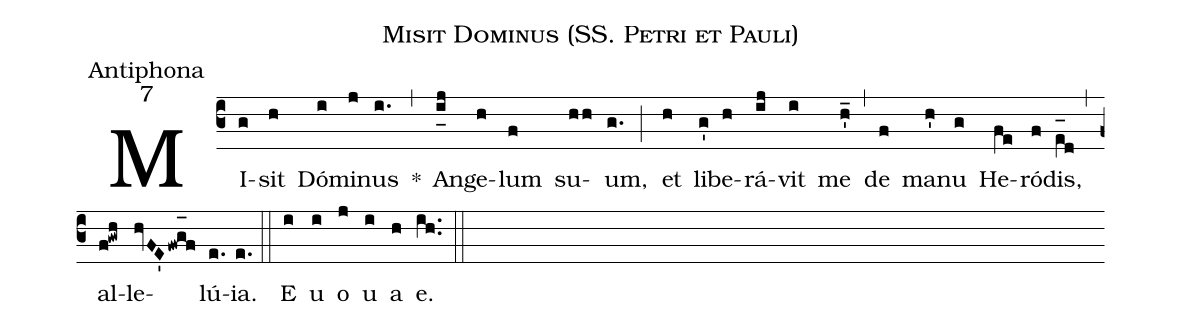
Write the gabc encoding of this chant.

name:Misit Dominus (SS. Petri et Pauli);
office-part:Antiphona;
mode:7;
%%
(c3) MI(g)sit(h) Dó(i)mi(j)nus(i.) *(,) An(i_[uh:l]j)ge(h)lum(f) su(hh)um,(g.) (;) et(h) li(g')be(h)rá(ij)vit(i) me(h'_) (,) de(f) ma(h')nu(g) He(fe)ró(f)dis,(e_[oh:h][ll:1]d) (,) al(f!gwh)le(hvFE'fwg_[oh:h]f)lú(e.){ia}.(e.) (::) <eu>E(i) u(i) o(j) u(i) a(h) e.</eu>(ih..) (::)
